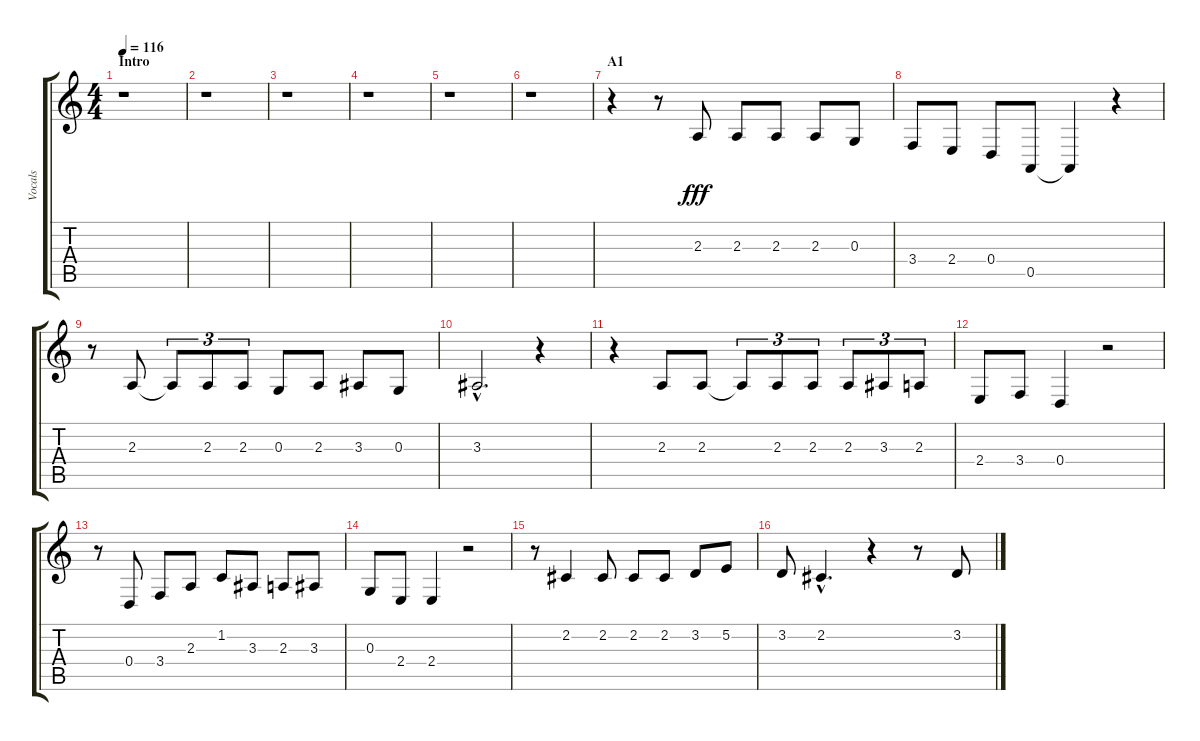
\track ("Vocals" "Vocals") {instrument lead6voice}
\staff {score tabs}
\tuning (E4 B3 G3 D3 A2 E2) {hide}
\ts (4 4)
\section ("" "Intro")
\tempo 116
\clef g2
\ks c
r.1{dy fff instrument lead6voice} |
r.1 |
r.1 |
r.1 |
r.1 |
r.1 |
\section ("" "A1")
r.4 r.8 2.3.8 2.3.8 2.3.8 2.3.8 0.3.8 |
3.4.8 2.4.8 0.4.8 0.5.8 0.5{t}.4 r.4 |
r.8 2.3.8 2.3{t}.8{tu (3 2)} 2.3.8{tu (3 2)} 2.3.8{tu (3 2)} 0.3.8 2.3.8 3.3.8 0.3.8 |
3.3{hac}.2{d} r.4 |
r.4 2.3.8 2.3.8 2.3{t}.8{tu (3 2)} 2.3.8{tu (3 2)} 2.3.8{tu (3 2)} 2.3.8{tu (3 2)} 3.3.8{tu (3 2)} 2.3.8{tu (3 2)} |
2.4.8 3.4.8 0.4.4 r.2 |
r.8 0.4.8 3.4.8 2.3.8 1.2.8 3.3.8 2.3.8 3.3.8 |
0.3.8 2.4.8 2.4.4 r.2 |
r.8 2.2.4 2.2.8 2.2.8 2.2.8 3.2.8 5.2.8 |
3.2.8 2.2{hac}.4{d} r.4 r.8 3.2.8
